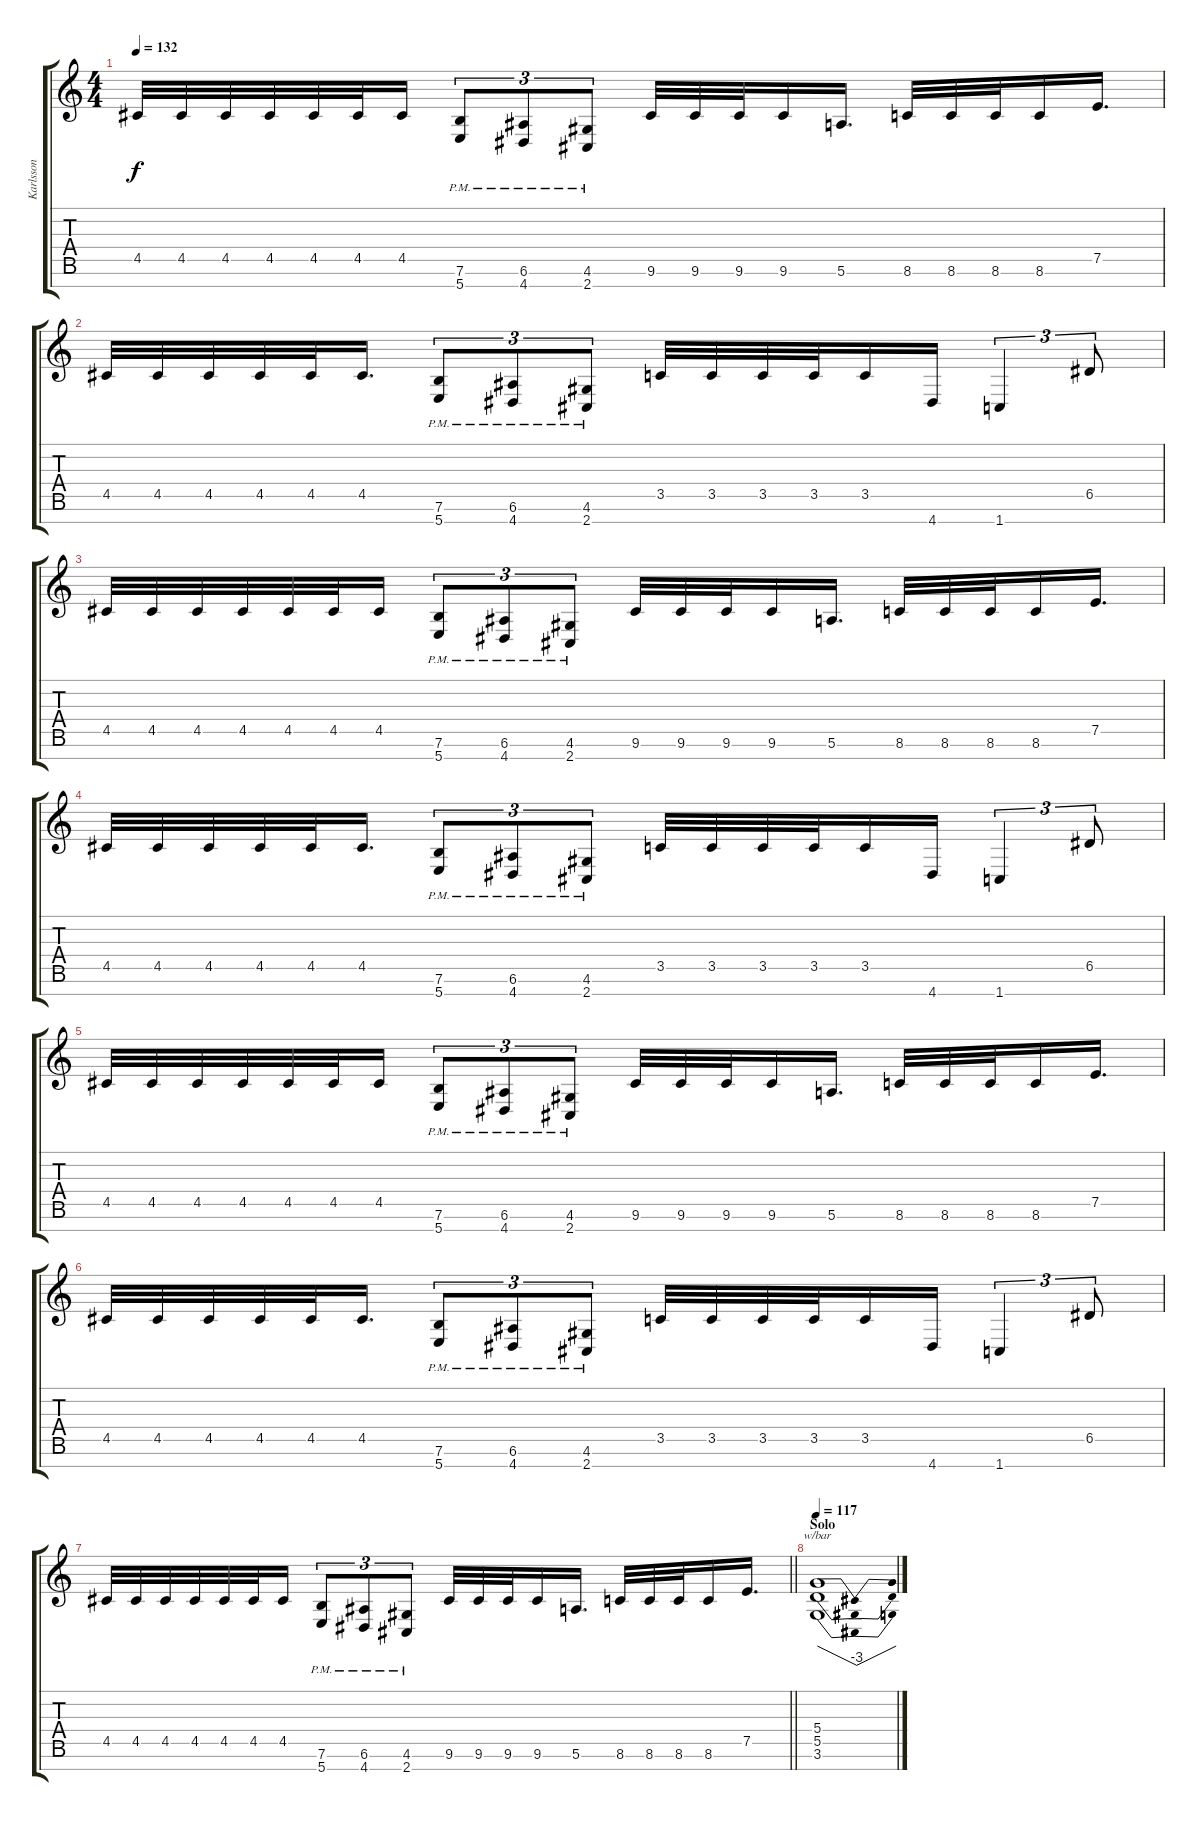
\track ("Karlsson" "Karlsson") {instrument distortionguitar}
\staff {score tabs}
\tuning (E4 B3 G3 D3 A2 E2 B1) {hide}
\ts (4 4)
\tempo 132
\clef g2
\ks c
4.5.32{dy f} 4.5.32 4.5.32 4.5.32 4.5.32 4.5.32 4.5.16 (7.6{pm} 5.7{pm}).8{tu (3 2)} (6.6{pm} 4.7{pm}).8{tu (3 2)} (4.6{pm} 2.7{pm}).8{tu (3 2)} 9.6.32 9.6.32 9.6.32 9.6.16 5.6.16{d} 8.6.32 8.6.32 8.6.32 8.6.16 7.5.16{d} |
4.5.32 4.5.32 4.5.32 4.5.32 4.5.32 4.5.16{d} (7.6{pm} 5.7{pm}).8{tu (3 2)} (6.6{pm} 4.7{pm}).8{tu (3 2)} (4.6{pm} 2.7{pm}).8{tu (3 2)} 3.5.32 3.5.32 3.5.32 3.5.32 3.5.16 4.7.16 1.7.4{tu (3 2)} 6.5.8{tu (3 2)} |
4.5.32 4.5.32 4.5.32 4.5.32 4.5.32 4.5.32 4.5.16 (7.6{pm} 5.7{pm}).8{tu (3 2)} (6.6{pm} 4.7{pm}).8{tu (3 2)} (4.6{pm} 2.7{pm}).8{tu (3 2)} 9.6.32 9.6.32 9.6.32 9.6.16 5.6.16{d} 8.6.32 8.6.32 8.6.32 8.6.16 7.5.16{d} |
4.5.32 4.5.32 4.5.32 4.5.32 4.5.32 4.5.16{d} (7.6{pm} 5.7{pm}).8{tu (3 2)} (6.6{pm} 4.7{pm}).8{tu (3 2)} (4.6{pm} 2.7{pm}).8{tu (3 2)} 3.5.32 3.5.32 3.5.32 3.5.32 3.5.16 4.7.16 1.7.4{tu (3 2)} 6.5.8{tu (3 2)} |
4.5.32 4.5.32 4.5.32 4.5.32 4.5.32 4.5.32 4.5.16 (7.6{pm} 5.7{pm}).8{tu (3 2)} (6.6{pm} 4.7{pm}).8{tu (3 2)} (4.6{pm} 2.7{pm}).8{tu (3 2)} 9.6.32 9.6.32 9.6.32 9.6.16 5.6.16{d} 8.6.32 8.6.32 8.6.32 8.6.16 7.5.16{d} |
4.5.32 4.5.32 4.5.32 4.5.32 4.5.32 4.5.16{d} (7.6{pm} 5.7{pm}).8{tu (3 2)} (6.6{pm} 4.7{pm}).8{tu (3 2)} (4.6{pm} 2.7{pm}).8{tu (3 2)} 3.5.32 3.5.32 3.5.32 3.5.32 3.5.16 4.7.16 1.7.4{tu (3 2)} 6.5.8{tu (3 2)} |
\barLineRight lightlight
4.5.32 4.5.32 4.5.32 4.5.32 4.5.32 4.5.32 4.5.16 (7.6{pm} 5.7{pm}).8{tu (3 2)} (6.6{pm} 4.7{pm}).8{tu (3 2)} (4.6{pm} 2.7{pm}).8{tu (3 2)} 9.6.32 9.6.32 9.6.32 9.6.16 5.6.16{d} 8.6.32 8.6.32 8.6.32 8.6.16 7.5.16{d} |
\section ("" "Solo")
\tempo 117
(5.4 5.5 3.6).1{tbe (dip default 0 0 30 -12 60 0)}
